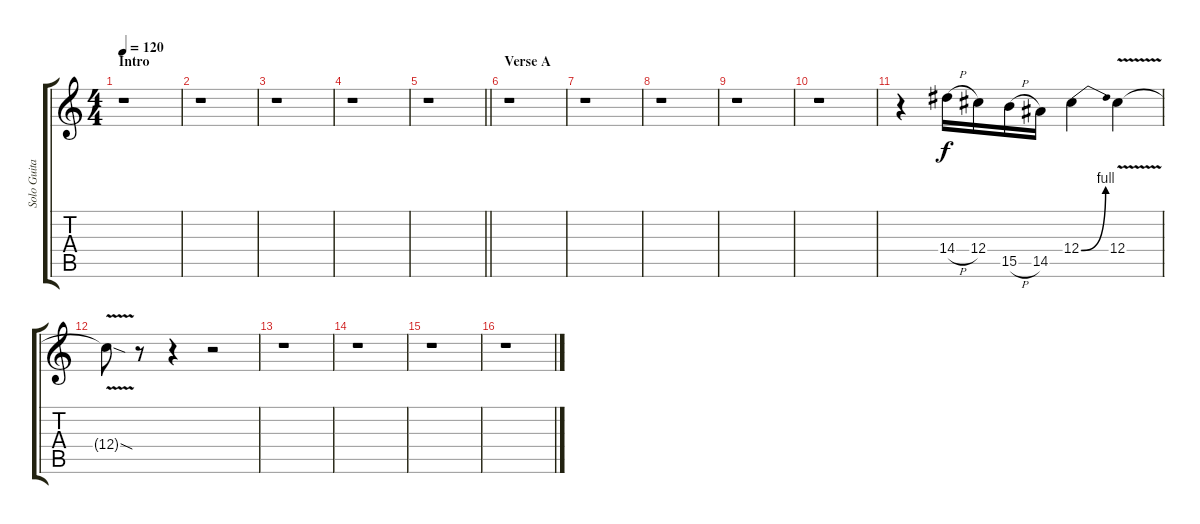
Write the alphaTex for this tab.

\track ("Solo Guitar III" "Solo Guita") {instrument distortionguitar}
\staff {score tabs}
\tuning (Eb4 Bb3 Gb3 Db3 Ab2 Eb2) {hide}
\ts (4 4)
\section ("" "Intro")
\tempo 120
\clef g2
\ks c
r.1{dy f instrument distortionguitar} |
r.1 |
r.1 |
r.1 |
\barLineRight lightlight
r.1 |
\section ("" "Verse A")
r.1 |
r.1 |
r.1 |
r.1 |
r.1 |
r.4 14.4{h}.16 12.4.16 15.5{h}.16 14.5.16 12.4{be (bend 0 0 60 4)}.4 12.4{v}.4 |
12.4{sod t}.8 r.8 r.4 r.2 |
r.1 |
r.1 |
r.1 |
r.1
